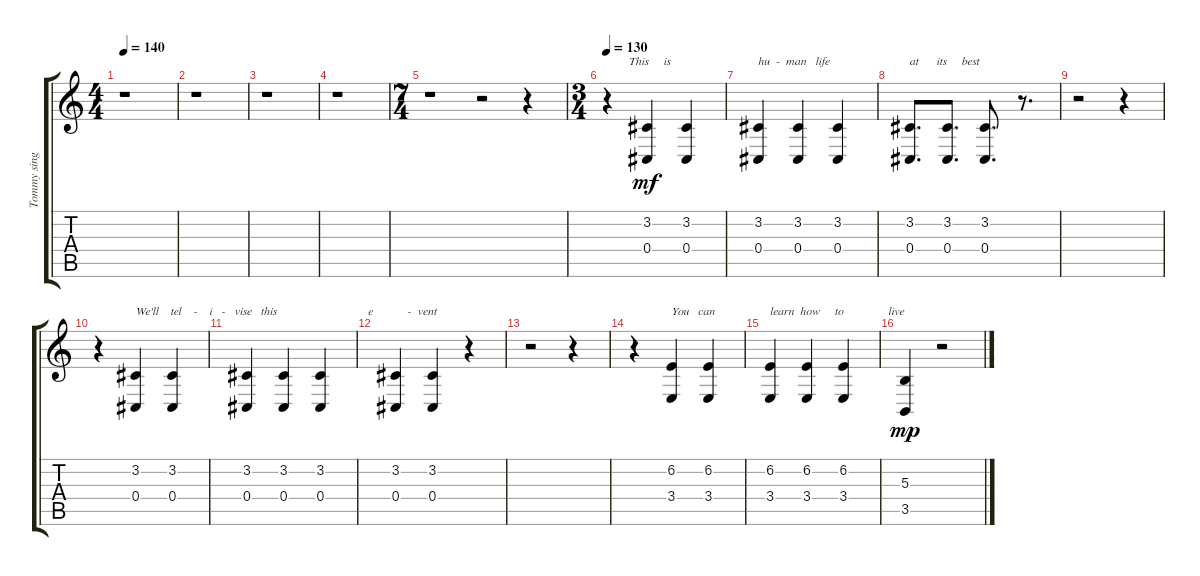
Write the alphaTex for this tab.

\track ("Tommy singing" "Tommy sing") {instrument tenorsax}
\staff {score tabs}
\tuning (Eb4 Bb3 Gb3 Db3 Ab2 Db2) {hide}
\ts (4 4)
\tempo 140
\clef g2
\ks c
r.1{dy ff} |
r.1 |
r.1 |
r.1 |
\ts (7 4)
r.1 r.2 r.4 |
\ts (3 4)
\tempo 130
r.4{txt "       This     is"} (3.2 0.4).4{dy mf} (3.2 0.4).4 |
(3.2 0.4).4{txt "hu  -  man   life "} (3.2 0.4).4 (3.2 0.4).4 |
(3.2 0.4).8{d txt "at      its     best"} (3.2 0.4).8{d} (3.2 0.4).8{d} r.8{d} |
r.2 r.4 |
r.4 (3.2 0.4).4{txt "We'll    tel    -    i   -   vise   this "} (3.2 0.4).4 |
(3.2 0.4).4 (3.2 0.4).4 (3.2 0.4).4{txt "                e"} |
(3.2 0.4).4{txt "    -  vent"} (3.2 0.4).4 r.4 |
r.2 r.4 |
r.4 (6.2 3.4).4{txt "You   can"} (6.2 3.4).4 |
(6.2 3.4).4{txt "learn  how     to "} (6.2 3.4).4 (6.2 3.4).4{txt "               live"} |
(5.3 3.5).4{dy mp} r.2
